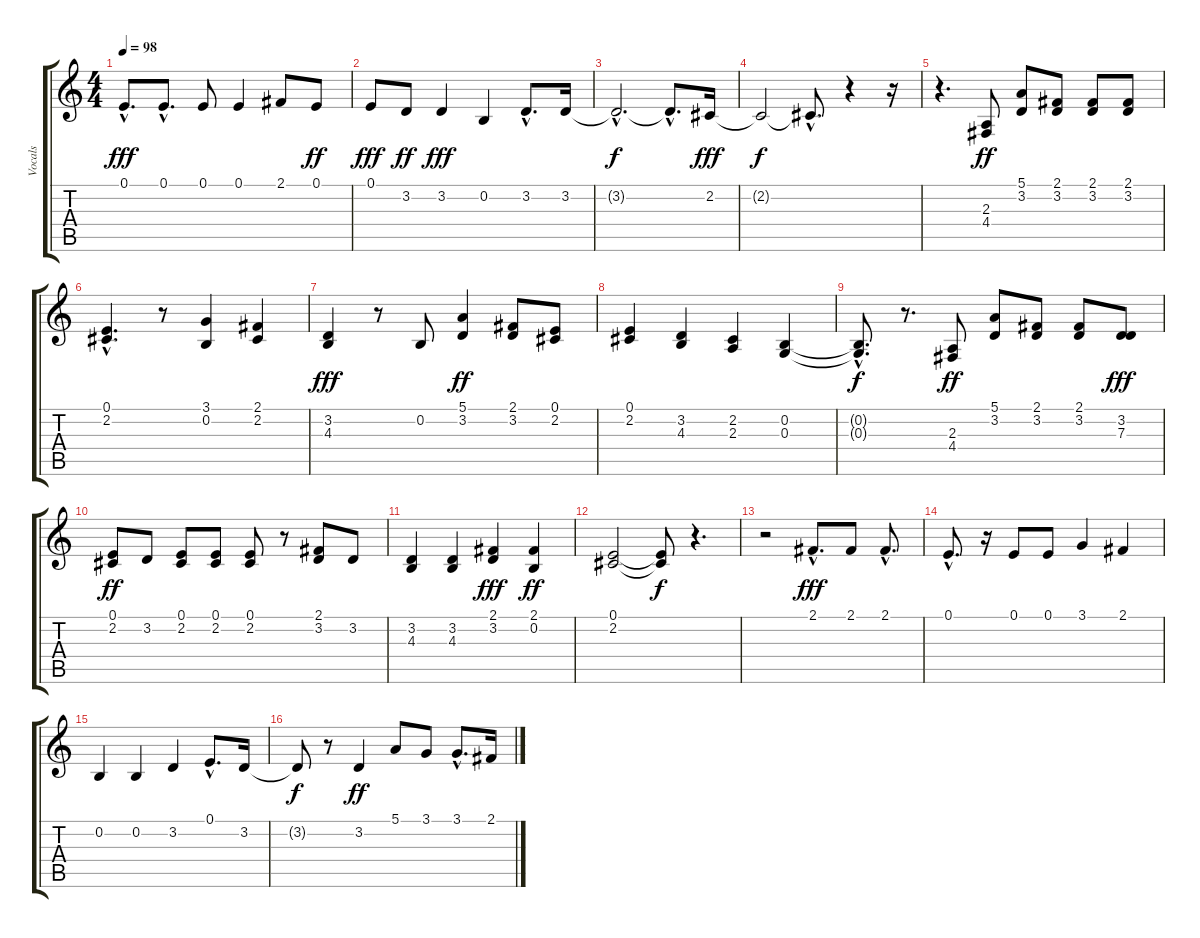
\track ("Vocals" "Vocals") {instrument oboe}
\staff {score tabs}
\tuning (E4 B3 G3 D3 A2 E2) {hide}
\ts (4 4)
\tempo 98
\clef g2
\ks c
0.1{hac}.8{d dy fff} 0.1{hac}.8{d} 0.1.8 0.1.4 2.1.8 0.1.8{dy ff} |
0.1.8{dy fff} 3.2.8{dy ff} 3.2.4{dy fff} 0.2.4 3.2{hac}.8{d} 3.2.16 |
3.2{hac t}.2{d dy f} 3.2{hac t}.8{d} 2.2.16{dy fff} |
2.2{t}.2{dy f} 2.2{hac t}.8{d} r.4 r.16 |
r.4{d} (2.3 4.4).8{dy ff} (5.1 3.2).8 (2.1 3.2).8 (2.1 3.2).8 (2.1 3.2).8 |
(0.1{hac} 2.2{hac}).4{d} r.8 (3.1 0.2).4 (2.1 2.2).4 |
(3.2 4.3).4{dy fff} r.8 0.2.8 (5.1 3.2).4{dy ff} (2.1 3.2).8 (0.1 2.2).8 |
(0.1 2.2).4 (3.2 4.3).4 (2.2 2.3).4 (0.2 0.3).4 |
(0.2{hac t} 0.3{hac t}).8{d dy f} r.8{d} (2.3 4.4).8{dy ff} (5.1 3.2).8 (2.1 3.2).8 (2.1 3.2).8 (3.2 7.3).8{dy fff} |
(0.1 2.2).8{dy ff} 3.2.8 (0.1 2.2).8 (0.1 2.2).8 (0.1 2.2).8 r.8 (2.1 3.2).8 3.2.8 |
(3.2 4.3).4 (3.2 4.3).4 (2.1 3.2).4{dy fff} (2.1 0.2).4{dy ff} |
(0.1 2.2).2 (0.1{t} 2.2{t}).8{dy f} r.4{d} |
r.2 2.1{hac}.8{d dy fff} 2.1.8 2.1{hac}.8{d} |
0.1{hac}.8{d} r.16 0.1.8 0.1.8 3.1.4 2.1.4 |
0.2.4 0.2.4 3.2.4 0.1{hac}.8{d} 3.2.16 |
3.2{t}.8{dy f} r.8 3.2.4{dy ff} 5.1.8 3.1.8 3.1{hac}.8{d} 2.1.16
